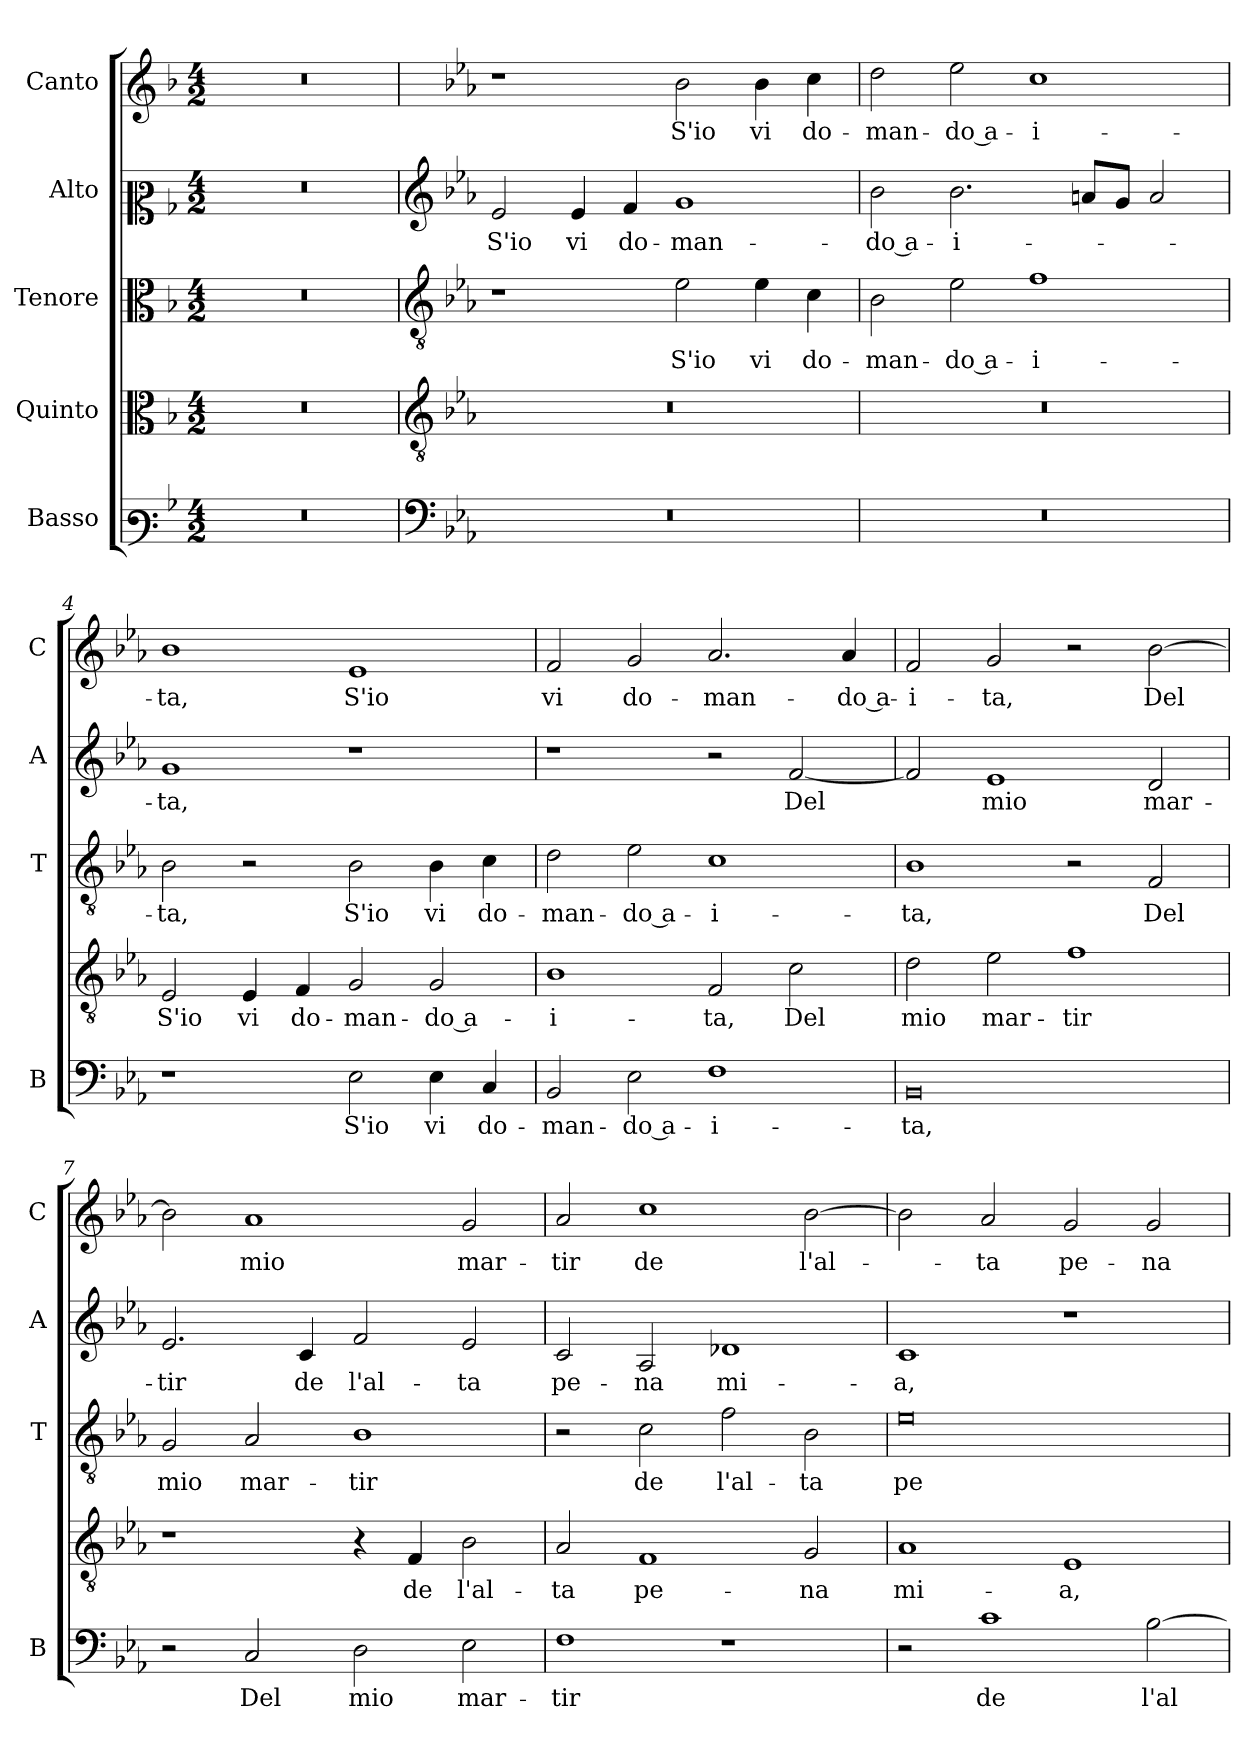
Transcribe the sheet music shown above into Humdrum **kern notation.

**kern	**text	**kern	**text	**kern	**text	**kern	**text	**kern	**text
*part5	*part5	*part4	*part4	*part3	*part3	*part2	*part2	*part1	*part1
*staff5	*staff5	*staff4	*staff4	*staff3	*staff3	*staff2	*staff2	*staff1	*staff1
*I"Basso	*	*I"Quinto	*	*I"Tenore	*	*I"Alto	*	*I"Canto	*
*I'B	*	*	*	*I'T	*	*I'A	*	*I'C	*
*clefF3	*	*clefC3	*	*clefC3	*	*clefC2	*	*clefG2	*
*k[b-]	*	*k[b-]	*	*k[b-]	*	*k[b-]	*	*k[b-]	*
*F:	*	*F:	*	*F:	*	*F:	*	*F:	*
*M4/2	*	*M4/2	*	*M4/2	*	*M4/2	*	*M4/2	*
=1	=1	=1	=1	=1	=1	=1	=1	=1	=1
0r	.	0r	.	0r	.	0r	.	0r	.
=2	=2	=2	=2	=2	=2	=2	=2	=2	=2
*clefF4	*	*clefGv2	*	*clefGv2	*	*clefG2	*	*	*
*k[b-e-a-]	*	*k[b-e-a-]	*	*k[b-e-a-]	*	*k[b-e-a-]	*	*k[b-e-a-]	*
*E-:	*	*E-:	*	*E-:	*	*E-:	*	*E-:	*
!	!	!	!	!	!	!	!LO:LY:b	!	!
0r	.	0r	.	1r	.	2e-/	S'io	1r	.
!	!	!	!	!	!	!	!LO:LY:b	!	!
.	.	.	.	.	.	4e-/	vi	.	.
!	!	!	!	!	!	!	!LO:LY:b	!	!
.	.	.	.	.	.	4f/	do-	.	.
!	!	!	!	!	!LO:LY:b	!	!LO:LY:b	!	!LO:LY:b
.	.	.	.	2e-\	S'io	1g	-man-	2b-\	S'io
!	!	!	!	!	!LO:LY:b	!	!	!	!LO:LY:b
.	.	.	.	4e-\	vi	.	.	4b-\	vi
!	!	!	!	!	!LO:LY:b	!	!	!	!LO:LY:b
.	.	.	.	4c\	do-	.	.	4cc\	do-
=3	=3	=3	=3	=3	=3	=3	=3	=3	=3
!	!	!	!	!	!LO:LY:b	!	!LO:LY:b	!	!LO:LY:b
0r	.	0r	.	2B-\	-man-	2b-\	-do a-	2dd\	-man-
!	!	!	!	!	!LO:LY:b	!	!LO:LY:b	!	!LO:LY:b
.	.	.	.	2e-\	-do a-	2.b-\	-i-	2ee-\	-do a-
!	!	!	!	!	!LO:LY:b	!	!	!	!LO:LY:b
.	.	.	.	1f	-i-	.	.	1cc	-i-
.	.	.	.	.	.	8an/L	.	.	.
.	.	.	.	.	.	8g/J	.	.	.
.	.	.	.	.	.	2a/	.	.	.
=4	=4	=4	=4	=4	=4	=4	=4	=4	=4
!	!	!	!LO:LY:b	!	!LO:LY:b	!	!LO:LY:b	!	!LO:LY:b
1r	.	2E-/	S'io	2B-\	-ta,	1g	-ta,	1b-	-ta,
!	!	!	!LO:LY:b	!	!	!	!	!	!
.	.	4E-/	vi	2r	.	.	.	.	.
!	!	!	!LO:LY:b	!	!	!	!	!	!
.	.	4F/	do-	.	.	.	.	.	.
!	!LO:LY:b	!	!LO:LY:b	!	!LO:LY:b	!	!	!	!LO:LY:b
2E-\	S'io	2G/	-man-	2B-\	S'io	1r	.	1e-	S'io
!	!LO:LY:b	!	!LO:LY:b	!	!LO:LY:b	!	!	!	!
4E-\	vi	2G/	-do a-	4B-\	vi	.	.	.	.
!	!LO:LY:b	!	!	!	!LO:LY:b	!	!	!	!
4C/	do-	.	.	4c\	do-	.	.	.	.
!!LO:LB:g=z
=5	=5	=5	=5	=5	=5	=5	=5	=5	=5
!	!LO:LY:b	!	!LO:LY:b	!	!LO:LY:b	!	!	!	!LO:LY:b
2BB-/	-man-	1B-	-i-	2d\	-man-	1r	.	2f/	vi
!	!LO:LY:b	!	!	!	!LO:LY:b	!	!	!	!LO:LY:b
2E-\	-do a-	.	.	2e-\	-do a-	.	.	2g/	do-
!	!LO:LY:b	!	!LO:LY:b	!	!LO:LY:b	!	!	!	!LO:LY:b
1F	-i-	2F/	-ta,	1c	-i-	2r	.	2.a-/	-man-
!	!	!	!LO:LY:b	!	!	!	!LO:LY:b	!	!
.	.	2c\	Del	.	.	[2f/	Del	.	.
!	!	!	!	!	!	!	!	!	!LO:LY:b
.	.	.	.	.	.	.	.	4a-/	-do a-
=6	=6	=6	=6	=6	=6	=6	=6	=6	=6
!	!LO:LY:b	!	!LO:LY:b	!	!LO:LY:b	!	!	!	!LO:LY:b
0BB-	-ta,	2d\	mio	1B-	-ta,	2f/]	.	2f/	-i-
!	!	!	!LO:LY:b	!	!	!	!LO:LY:b	!	!LO:LY:b
.	.	2e-\	mar-	.	.	1e-	mio	2g/	-ta,
!	!	!	!LO:LY:b	!	!	!	!	!	!
.	.	1f	-tir	2r	.	.	.	2r	.
!	!	!	!	!	!LO:LY:b	!	!LO:LY:b	!	!LO:LY:b
.	.	.	.	2F/	Del	2d/	mar-	[2b-\	Del
=7	=7	=7	=7	=7	=7	=7	=7	=7	=7
!	!	!	!	!	!LO:LY:b	!	!LO:LY:b	!	!
2r	.	1r	.	2G/	mio	2.e-/	-tir	2b-\]	.
!	!LO:LY:b	!	!	!	!LO:LY:b	!	!	!	!LO:LY:b
2C/	Del	.	.	2A-/	mar-	.	.	1a-	mio
!	!	!	!	!	!	!	!LO:LY:b	!	!
.	.	.	.	.	.	4c/	de	.	.
!	!LO:LY:b	!	!	!	!LO:LY:b	!	!LO:LY:b	!	!
2D\	mio	4r	.	1B-	-tir	2f/	l'al-	.	.
!	!	!	!LO:LY:b	!	!	!	!	!	!
.	.	4F/	de	.	.	.	.	.	.
!	!LO:LY:b	!	!LO:LY:b	!	!	!	!LO:LY:b	!	!LO:LY:b
2E-\	mar-	2B-\	l'al-	.	.	2e-/	-ta	2g/	mar-
=8	=8	=8	=8	=8	=8	=8	=8	=8	=8
!	!LO:LY:b	!	!LO:LY:b	!	!	!	!LO:LY:b	!	!LO:LY:b
1F	-tir	2A-/	-ta	2r	.	2c/	pe-	2a-/	-tir
!	!	!	!LO:LY:b	!	!LO:LY:b	!	!LO:LY:b	!	!LO:LY:b
.	.	1F	pe-	2c\	de	2A-/	-na	1cc	de
!	!	!	!	!	!LO:LY:b	!	!LO:LY:b	!	!
1r	.	.	.	2f\	l'al-	1d-X	mi-	.	.
!	!	!	!LO:LY:b	!	!LO:LY:b	!	!	!	!LO:LY:b
.	.	2G/	-na	2B-\	-ta	.	.	[2b-\	l'al-
!!LO:PB:g=z
=9	=9	=9	=9	=9	=9	=9	=9	=9	=9
!	!	!	!LO:LY:b	!	!LO:LY:b	!	!LO:LY:b	!	!
2r	.	1A-	mi-	0e-	pe-	1c	-a,	2b-\]	.
!	!LO:LY:b	!	!	!	!	!	!	!	!LO:LY:b
1c	de	.	.	.	.	.	.	2a-/	-ta
!	!	!	!LO:LY:b	!	!	!	!	!	!LO:LY:b
.	.	1E-	-a,	.	.	1r	.	2g/	pe-
!	!LO:LY:b	!	!	!	!	!	!	!	!LO:LY:b
[2B-\	l'al-	.	.	.	.	.	.	2g/	-na
=	=	=	=	=	=	=	=	=	=
*-	*-	*-	*-	*-	*-	*-	*-	*-	*-
